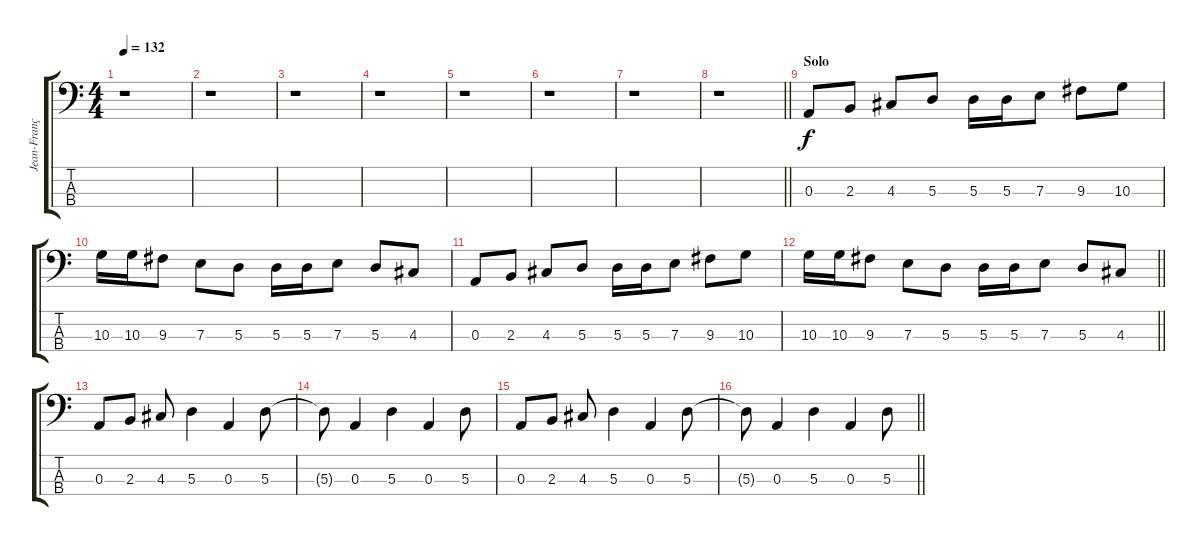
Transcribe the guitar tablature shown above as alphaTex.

\track ("Jean-François Paré" "Jean-Franç") {instrument electricbasspick}
\staff {score tabs}
\tuning (G2 D2 A1 E1) {hide}
\ts (4 4)
\tempo 132
\clef f4
\ks c
r.1{dy f} |
r.1 |
r.1 |
r.1 |
r.1 |
r.1 |
r.1 |
\barLineRight lightlight
r.1 |
\section ("" "Solo")
0.3.8 2.3.8 4.3.8 5.3.8 5.3.16 5.3.16 7.3.8 9.3.8 10.3.8 |
10.3.16 10.3.16 9.3.8 7.3.8 5.3.8 5.3.16 5.3.16 7.3.8 5.3.8 4.3.8 |
0.3.8 2.3.8 4.3.8 5.3.8 5.3.16 5.3.16 7.3.8 9.3.8 10.3.8 |
\barLineRight lightlight
10.3.16 10.3.16 9.3.8 7.3.8 5.3.8 5.3.16 5.3.16 7.3.8 5.3.8 4.3.8 |
0.3.8 2.3.8 4.3.8 5.3.4 0.3.4 5.3.8 |
5.3{t}.8 0.3.4 5.3.4 0.3.4 5.3.8 |
0.3.8 2.3.8 4.3.8 5.3.4 0.3.4 5.3.8 |
\barLineRight lightlight
5.3{t}.8 0.3.4 5.3.4 0.3.4 5.3.8
